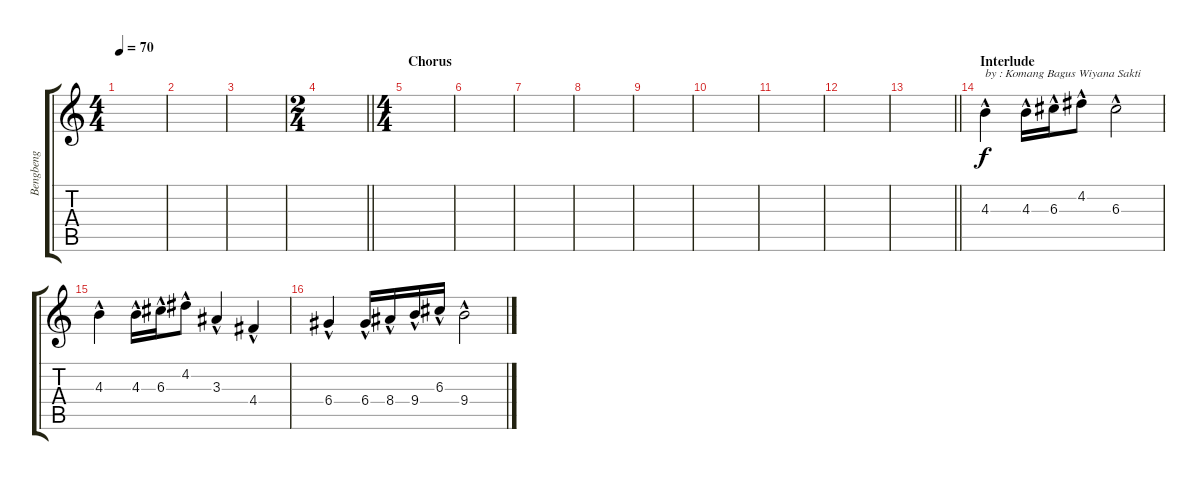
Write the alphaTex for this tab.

\track ("Bengbeng" "Bengbeng") {instrument acousticguitarnylon}
\staff {score tabs}
\tuning (E4 B3 G3 D3 A2 E2) {hide}
\ts (4 4)
\tempo 70
\clef g2
\ks c
|
|
|
\ts (2 4)
\barLineRight lightlight
|
\ts (4 4)
\section ("" "Chorus")
|
|
|
|
|
|
|
|
\barLineRight lightlight
|
\section ("" "Interlude")
4.3{hac}.4{txt "by : Komang Bagus Wiyana Sakti"} 4.3{hac}.16 6.3{hac}.16 4.2{hac}.8 6.3{hac}.2 |
4.3{hac}.4 4.3{hac}.16 6.3{hac}.16 4.2{hac}.8 3.3{hac}.4 4.4{hac}.4 |
6.4{hac}.4 6.4{hac}.16 8.4{hac}.16 9.4{hac}.16 6.3{hac}.16 9.4{hac}.2
